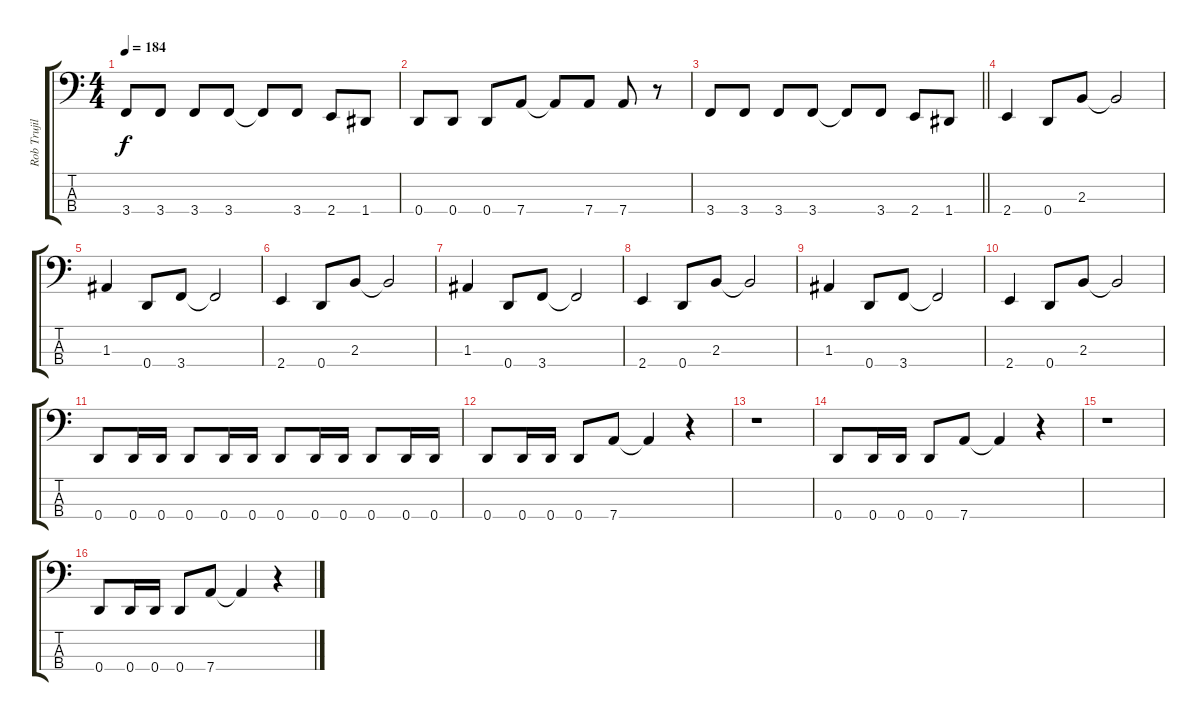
\track ("Rob Trujilo" "Rob Trujil") {instrument electricbassfinger}
\staff {score tabs}
\tuning (G2 D2 A1 D1) {hide}
\ts (4 4)
\tempo 184
\clef f4
\ks c
3.4.8{dy f} 3.4.8 3.4.8 3.4.8 3.4{t}.8 3.4.8 2.4.8 1.4.8 |
0.4.8 0.4.8 0.4.8 7.4.8 7.4{t}.8 7.4.8 7.4.8 r.8 |
\barLineRight lightlight
3.4.8 3.4.8 3.4.8 3.4.8 3.4{t}.8 3.4.8 2.4.8 1.4.8 |
\section ("" "")
2.4.4 0.4.8 2.3.8 2.3{t}.2 |
1.3.4 0.4.8 3.4.8 3.4{t}.2 |
2.4.4 0.4.8 2.3.8 2.3{t}.2 |
1.3.4 0.4.8 3.4.8 3.4{t}.2 |
2.4.4 0.4.8 2.3.8 2.3{t}.2 |
1.3.4 0.4.8 3.4.8 3.4{t}.2 |
2.4.4 0.4.8 2.3.8 2.3{t}.2 |
0.4.8 0.4.16 0.4.16 0.4.8 0.4.16 0.4.16 0.4.8 0.4.16 0.4.16 0.4.8 0.4.16 0.4.16 |
0.4.8 0.4.16 0.4.16 0.4.8 7.4.8 7.4{t}.4 r.4 |
r.1 |
0.4.8 0.4.16 0.4.16 0.4.8 7.4.8 7.4{t}.4 r.4 |
r.1 |
0.4.8 0.4.16 0.4.16 0.4.8 7.4.8 7.4{t}.4 r.4
